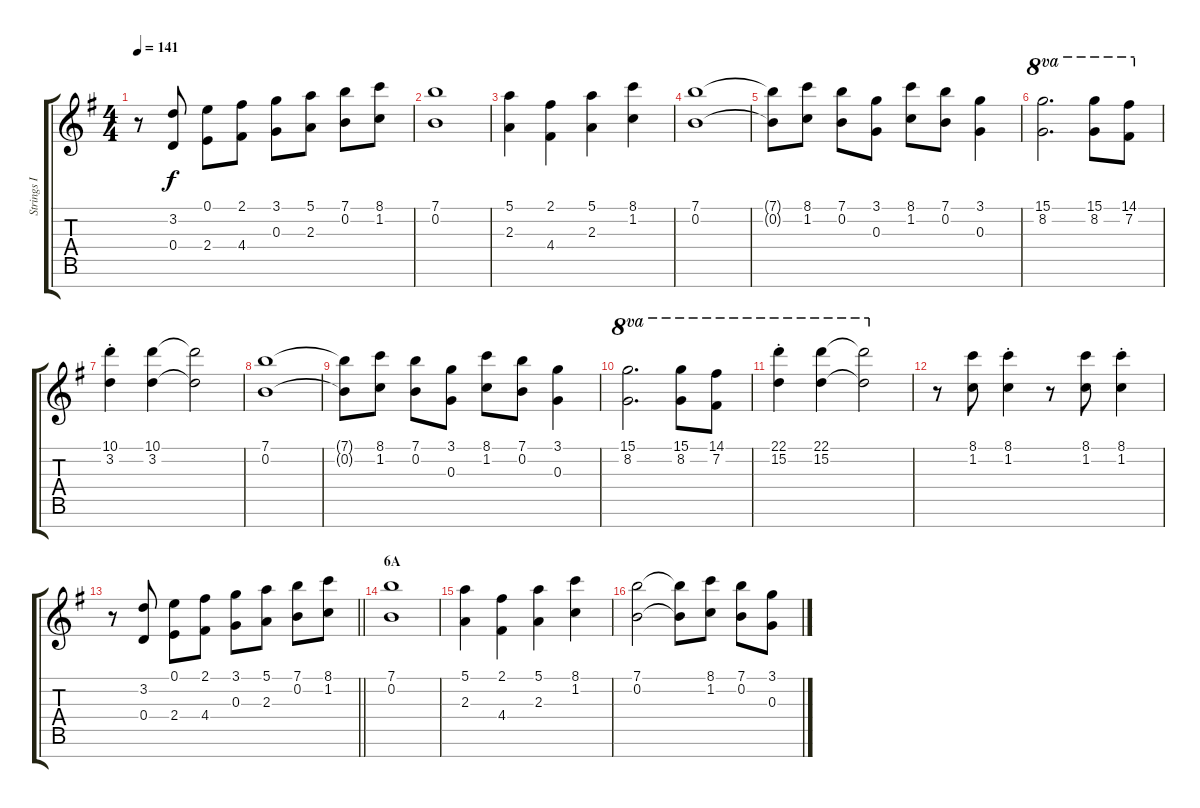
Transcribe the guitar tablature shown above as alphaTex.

\track ("Strings I" "Strings I") {instrument stringensemble1}
\staff {score tabs}
\tuning (E5 B4 G4 D4 A3 E3 B2) {hide}
\ts (4 4)
\tempo 141
\clef g2
\ks g
r.8{dy f} (3.2 0.4).8 (0.1 2.4).8 (2.1 4.4).8 (3.1 0.3).8 (5.1 2.3).8 (7.1 0.2).8 (8.1 1.2).8 |
(7.1 0.2).1 |
(5.1 2.3).4 (2.1 4.4).4 (5.1 2.3).4 (8.1 1.2).4 |
(7.1 0.2).1 |
(7.1{t} 0.2{t}).8 (8.1 1.2).8 (7.1 0.2).8 (3.1 0.3).8 (8.1 1.2).8 (7.1 0.2).8 (3.1 0.3).4 |
(15.1 8.2).2{d ot 8va} (15.1 8.2).8{ot 8va} (14.1 7.2).8{ot 8va} |
(10.1{st} 3.2{st}).4 (10.1 3.2).4 (10.1{t} 3.2{t}).2 |
(7.1 0.2).1 |
(7.1{t} 0.2{t}).8 (8.1 1.2).8 (7.1 0.2).8 (3.1 0.3).8 (8.1 1.2).8 (7.1 0.2).8 (3.1 0.3).4 |
(15.1 8.2).2{d ot 8va} (15.1 8.2).8{ot 8va} (14.1 7.2).8{ot 8va} |
(22.1{st} 15.2{st}).4{ot 8va} (22.1 15.2).4{ot 8va} (22.1{t} 15.2{t}).2{ot 8va} |
r.8 (8.1 1.2).8 (8.1{st} 1.2{st}).4 r.8 (8.1 1.2).8 (8.1{st} 1.2{st}).4 |
\barLineRight lightlight
r.8 (3.2 0.4).8 (0.1 2.4).8 (2.1 4.4).8 (3.1 0.3).8 (5.1 2.3).8 (7.1 0.2).8 (8.1 1.2).8 |
\section ("" "6A")
(7.1 0.2).1 |
(5.1 2.3).4 (2.1 4.4).4 (5.1 2.3).4 (8.1 1.2).4 |
(7.1 0.2).2 (7.1{t} 0.2{t}).8 (8.1 1.2).8 (7.1 0.2).8 (3.1 0.3).8
